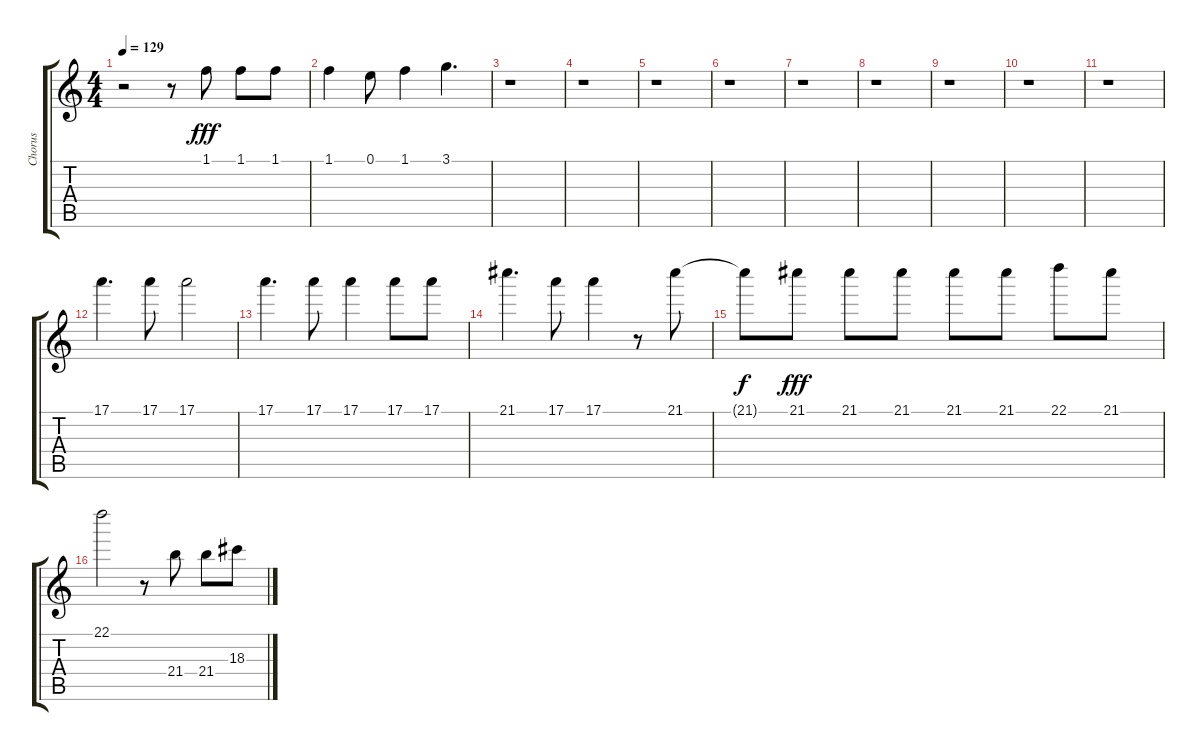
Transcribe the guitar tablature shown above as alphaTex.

\track ("Chorus" "Chorus") {instrument acousticguitarsteel}
\staff {score tabs}
\tuning (E4 B3 G3 D3 A2 E2) {hide}
\ts (4 4)
\tempo 129
\clef g2
\ks c
r.2{dy fff} r.8 1.1.8 1.1.8 1.1.8 |
1.1.4 0.1.8 1.1.4 3.1.4{d} |
r.1 |
r.1 |
r.1 |
r.1 |
r.1 |
r.1 |
r.1 |
r.1 |
r.1 |
17.1.4{d} 17.1.8 17.1.2 |
17.1.4{d} 17.1.8 17.1.4 17.1.8 17.1.8 |
21.1.4{d} 17.1.8 17.1.4 r.8 21.1.8 |
21.1{t}.8{dy f} 21.1.8{dy fff} 21.1.8 21.1.8 21.1.8 21.1.8 22.1.8 21.1.8 |
22.1.2 r.8 21.4.8 21.4.8 18.3.8
